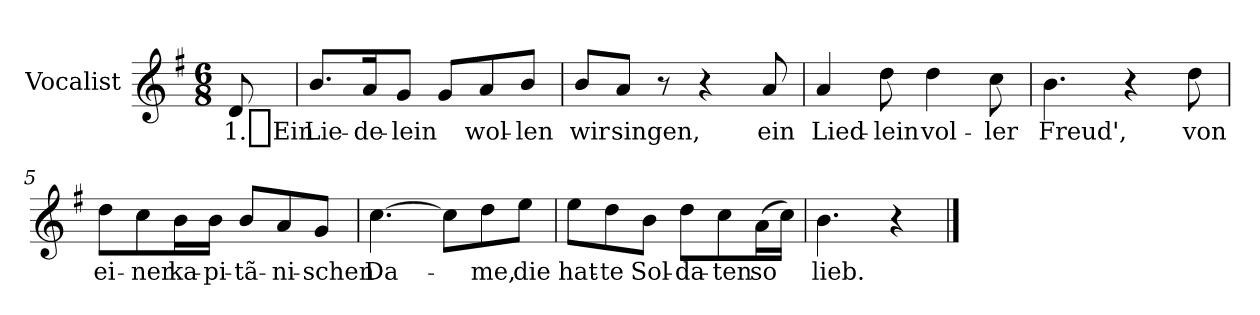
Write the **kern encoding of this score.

**kern	**text
*part1	*part1
*staff1	*staff1
*I"Vocalist	*
*k[f#]	*
*G:	*
*M6/8	*
=	=
8d	1._Ein
=1	=1
8.bL	Lie-
16aK	-de-
8gJ	-lein
8gL	.
8a	wol-
8bJ	-len
=2	=2
8bL	wir
8aJ	singen,
8r	.
4r	.
8a	ein
=3	=3
4a	Lied-
8dd	-lein
4dd	vol-
8cc	-ler
=4	=4
4.b	Freud',
4r	.
8dd	von
=5	=5
8ddL	ei-
8cc	-ner
16bL	ka-
16bJJ	-pi-
8bL	-tã-
8a	-ni-
8gJ	-schen
=6	=6
[4.cc	Da-
8ccL]	.
8dd	-me,
8eeJ	die
=7	=7
8eeL	hat-
8dd	-te
8bJ	Sol-
8ddL	-da-
8cc	-ten
(16aL	so
16ccJJ)	.
=8	=8
4.b	lieb.
4r	.
==	==
*-	*-
